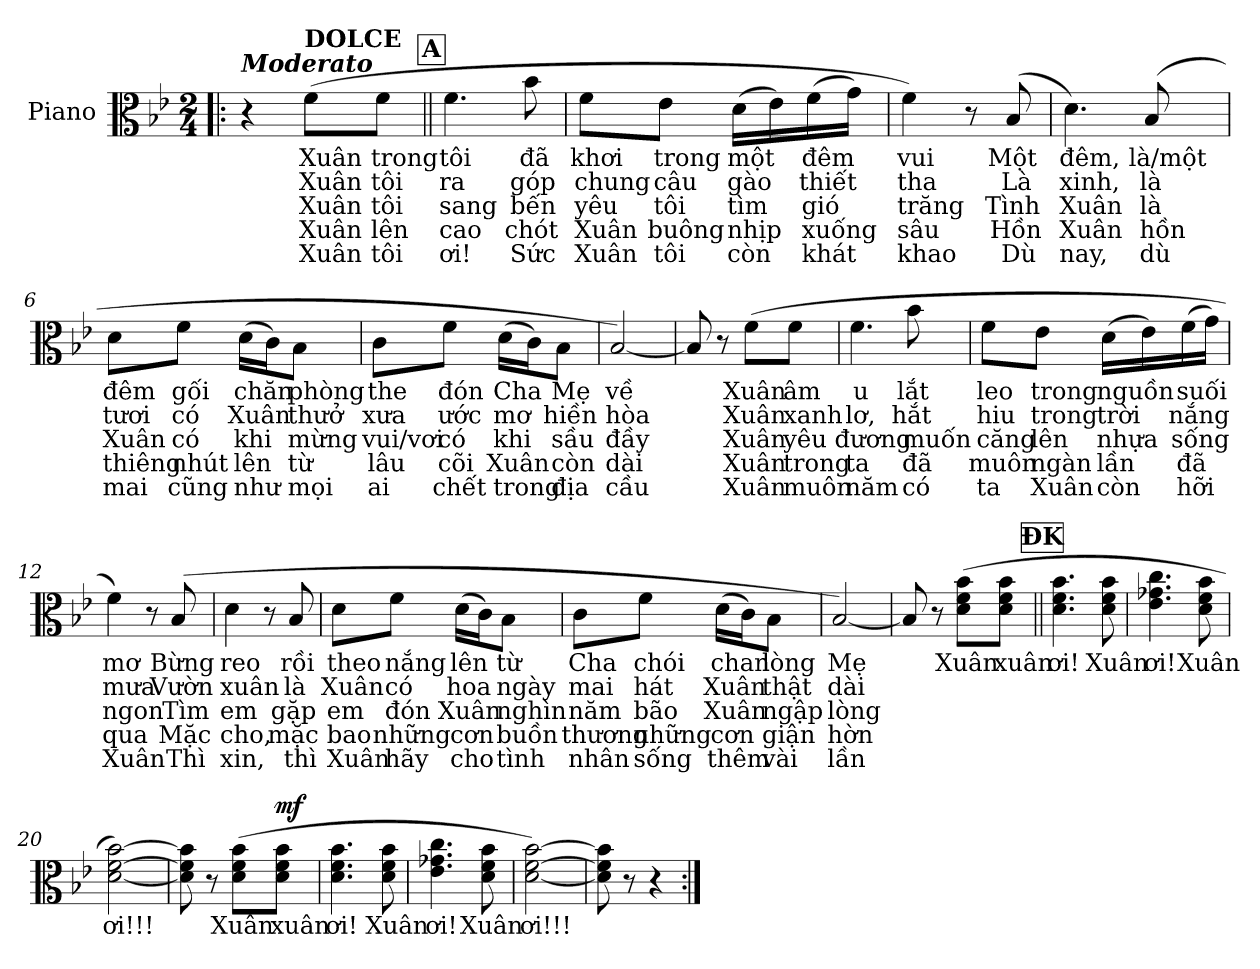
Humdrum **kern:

**kern	**text	**text	**text	**text	**text	**dynam
*part1	*part1	*part1	*part1	*part1	*part1	*part1
*staff1	*staff1	*staff1	*staff1	*staff1	*staff1	*staff1
*I"Piano	*	*	*	*	*	*
*I'Pno.	*	*	*	*	*	*
*clefC3	*	*	*	*	*	*
*k[b-e-]	*	*	*	*	*	*
*M2/4	*	*	*	*	*	*
=1!|:	=1!|:	=1!|:	=1!|:	=1!|:	=1!|:	=1!|:
!LO:TX:a:Bi:t=Moderato	!	!	!	!	!	!
4r	.	.	.	.	.	.
!LO:TX:a:B:t=DOLCE	!	!	!	!	!	!
!	!LO:LY:b	!LO:LY:b	!LO:LY:b	!LO:LY:b	!LO:LY:b	!
(8f\L	Xuân	Xuân	Xuân	Xuân	Xuân	.
!	!LO:LY:b	!LO:LY:b	!LO:LY:b	!LO:LY:b	!LO:LY:b	!
8f\J	trong	tôi	tôi	lên	tôi	.
!!LO:REH:place=s1:a:B:fs=14:t=A
=2||	=2||	=2||	=2||	=2||	=2||	=2||
!	!LO:LY:b	!LO:LY:b	!LO:LY:b	!LO:LY:b	!LO:LY:b	!
4.f\	tôi	ra	sang	cao	ơi!	.
!	!LO:LY:b	!LO:LY:b	!LO:LY:b	!LO:LY:b	!LO:LY:b	!
8b-\	đã	góp	bến	chót	Sức	.
=3	=3	=3	=3	=3	=3	=3
!	!LO:LY:b	!LO:LY:b	!LO:LY:b	!LO:LY:b	!LO:LY:b	!
8f\L	khơi	chung	yêu	Xuân	Xuân	.
!	!LO:LY:b	!LO:LY:b	!LO:LY:b	!LO:LY:b	!LO:LY:b	!
8e-\J	trong	câu	tôi	buông	tôi	.
!	!LO:LY:b	!LO:LY:b	!LO:LY:b	!LO:LY:b	!LO:LY:b	!
(16d\LL	một	gào	tìm	nhịp	còn	.
16e-\)	.	.	.	.	.	.
!	!LO:LY:b	!LO:LY:b	!LO:LY:b	!LO:LY:b	!LO:LY:b	!
(16f\	đêm	thiết	gió	xuống	khát	.
16g\JJ)	.	.	.	.	.	.
=4	=4	=4	=4	=4	=4	=4
!	!LO:LY:b	!LO:LY:b	!LO:LY:b	!LO:LY:b	!LO:LY:b	!
4f\)	vui	tha	trăng	sâu	khao	.
8r	.	.	.	.	.	.
!	!LO:LY:b	!LO:LY:b	!LO:LY:b	!LO:LY:b	!LO:LY:b	!
(>8B-/	Một	Là	Tình	Hồn	Dù	.
!!LO:LB:g=z
=5	=5	=5	=5	=5	=5	=5
!	!LO:LY:b	!LO:LY:b	!LO:LY:b	!LO:LY:b	!LO:LY:b	!
4.d\)	đêm,	xinh,	Xuân	Xuân	nay,	.
!	!LO:LY:b	!LO:LY:b	!LO:LY:b	!LO:LY:b	!LO:LY:b	!
(8B-/	là/một	là	là	hồn	dù	.
=6	=6	=6	=6	=6	=6	=6
!	!LO:LY:b	!LO:LY:b	!LO:LY:b	!LO:LY:b	!LO:LY:b	!
8d\L	đêm	tươi	Xuân	thiêng	mai	.
!	!LO:LY:b	!LO:LY:b	!LO:LY:b	!LO:LY:b	!LO:LY:b	!
8f\J	gối	có	có	nhút	cũng	.
!	!LO:LY:b	!LO:LY:b	!LO:LY:b	!LO:LY:b	!LO:LY:b	!
(16d\LL	chăn	Xuân	khi	lên	như	.
16c\J)	.	.	.	.	.	.
!	!LO:LY:b	!LO:LY:b	!LO:LY:b	!LO:LY:b	!LO:LY:b	!
8B-\J	phòng	thưở	mừng	từ	mọi	.
=7	=7	=7	=7	=7	=7	=7
!	!LO:LY:b	!LO:LY:b	!LO:LY:b	!LO:LY:b	!LO:LY:b	!
8c\L	the	xưa	vui/vơi	lâu	ai	.
!	!LO:LY:b	!LO:LY:b	!LO:LY:b	!LO:LY:b	!LO:LY:b	!
8f\J	đón	ước	có	cõi	chết	.
!	!LO:LY:b	!LO:LY:b	!LO:LY:b	!LO:LY:b	!LO:LY:b	!
(16d\LL	Cha	mơ	khi	Xuân	trong	.
16c\J)	.	.	.	.	.	.
!	!LO:LY:b	!LO:LY:b	!LO:LY:b	!LO:LY:b	!LO:LY:b	!
8B-\J	Mẹ	hiền	sầu	còn	địa	.
=8	=8	=8	=8	=8	=8	=8
!	!LO:LY:b	!LO:LY:b	!LO:LY:b	!LO:LY:b	!LO:LY:b	!
[2B-/)	về	hòa	đầy	dài	cầu	.
!!LO:LB:g=z
=9	=9	=9	=9	=9	=9	=9
8B-/]	.	.	.	.	.	.
8r	.	.	.	.	.	.
!	!LO:LY:b	!LO:LY:b	!LO:LY:b	!LO:LY:b	!LO:LY:b	!
(8f\L	Xuân	Xuân	Xuân	Xuân	Xuân	.
!	!LO:LY:b	!LO:LY:b	!LO:LY:b	!LO:LY:b	!LO:LY:b	!
8f\J	âm	xanh	yêu	trong	muôn	.
=10	=10	=10	=10	=10	=10	=10
!	!LO:LY:b	!LO:LY:b	!LO:LY:b	!LO:LY:b	!LO:LY:b	!
4.f\	u	lơ,	đương	ta	năm	.
!	!LO:LY:b	!LO:LY:b	!LO:LY:b	!LO:LY:b	!LO:LY:b	!
8b-\	lắt	hắt	muốn	đã	có	.
=11	=11	=11	=11	=11	=11	=11
!	!LO:LY:b	!LO:LY:b	!LO:LY:b	!LO:LY:b	!LO:LY:b	!
8f\L	leo	hiu	căng	muôn	ta	.
!	!LO:LY:b	!LO:LY:b	!LO:LY:b	!LO:LY:b	!LO:LY:b	!
8e-\J	trong	trong	lên	ngàn	Xuân	.
!	!LO:LY:b	!LO:LY:b	!LO:LY:b	!LO:LY:b	!LO:LY:b	!
(16d\LL	nguồn	trời	nhựa	lần	còn	.
16e-\)	.	.	.	.	.	.
!	!LO:LY:b	!LO:LY:b	!LO:LY:b	!LO:LY:b	!LO:LY:b	!
(16f\	suối	nắng	sống	đã	hỡi	.
16g\JJ)	.	.	.	.	.	.
=12	=12	=12	=12	=12	=12	=12
!	!LO:LY:b	!LO:LY:b	!LO:LY:b	!LO:LY:b	!LO:LY:b	!
4f\)	mơ	mưa	ngon	qua	Xuân	.
8r	.	.	.	.	.	.
!	!LO:LY:b	!LO:LY:b	!LO:LY:b	!LO:LY:b	!LO:LY:b	!
(8B-/	Bừng	Vườn	Tìm	Mặc	Thì	.
=13	=13	=13	=13	=13	=13	=13
!	!LO:LY:b	!LO:LY:b	!LO:LY:b	!LO:LY:b	!LO:LY:b	!
4d\	reo	xuân	em	cho,	xin,	.
8r	.	.	.	.	.	.
!	!LO:LY:b	!LO:LY:b	!LO:LY:b	!LO:LY:b	!LO:LY:b	!
8B-/	rồi	là	gặp	mặc	thì	.
!!LO:LB:g=z
=14	=14	=14	=14	=14	=14	=14
!	!LO:LY:b	!LO:LY:b	!LO:LY:b	!LO:LY:b	!LO:LY:b	!
8d\L	theo	Xuân	em	bao	Xuân	.
!	!LO:LY:b	!LO:LY:b	!LO:LY:b	!LO:LY:b	!LO:LY:b	!
8f\J	nắng	có	đón	những	hãy	.
!	!LO:LY:b	!LO:LY:b	!LO:LY:b	!LO:LY:b	!LO:LY:b	!
(16d\LL	lên	hoa	Xuân	cơn	cho	.
16c\J)	.	.	.	.	.	.
!	!LO:LY:b	!LO:LY:b	!LO:LY:b	!LO:LY:b	!LO:LY:b	!
8B-\J	từ	ngày	nghìn	buồn	tình	.
=15	=15	=15	=15	=15	=15	=15
!	!LO:LY:b	!LO:LY:b	!LO:LY:b	!LO:LY:b	!LO:LY:b	!
8c\L	Cha	mai	năm	thương	nhân	.
!	!LO:LY:b	!LO:LY:b	!LO:LY:b	!LO:LY:b	!LO:LY:b	!
8f\J	chói	hát	bão	những	sống	.
!	!LO:LY:b	!LO:LY:b	!LO:LY:b	!LO:LY:b	!LO:LY:b	!
(16d\LL	chan	Xuân	Xuân	cơn	thêm	.
16c\J)	.	.	.	.	.	.
!	!LO:LY:b	!LO:LY:b	!LO:LY:b	!LO:LY:b	!LO:LY:b	!
8B-\J	lòng	thật	ngập	giận	vài	.
=16	=16	=16	=16	=16	=16	=16
!	!LO:LY:b	!LO:LY:b	!LO:LY:b	!LO:LY:b	!LO:LY:b	!
[2B-/)	Mẹ	dài	lòng	hờn	lần	.
=17	=17	=17	=17	=17	=17	=17
8B-/]	.	.	.	.	.	.
8r	.	.	.	.	.	.
!	!LO:LY:b	!	!	!	!	!
(8d\ 8f\ 8b-\L	Xuân	.	.	.	.	.
!	!LO:LY:b	!	!	!	!	!
8d\ 8f\ 8b-\J	xuân	.	.	.	.	.
!!LO:REH:place=s1:a:B:fs=14:t=ĐK
=18||	=18||	=18||	=18||	=18||	=18||	=18||
!	!LO:LY:b	!	!	!	!	!
4.d\ 4.f\ 4.b-\	ơi!	.	.	.	.	.
!	!LO:LY:b	!	!	!	!	!
8d\ 8f\ 8b-\	Xuân	.	.	.	.	.
!!LO:LB:g=z
=19	=19	=19	=19	=19	=19	=19
!	!LO:LY:b	!	!	!	!	!
4.e-\ 4.g-X\ 4.cc\	ơi!	.	.	.	.	.
!	!LO:LY:b	!	!	!	!	!
8d\ 8f\ 8b-\	Xuân	.	.	.	.	.
=20	=20	=20	=20	=20	=20	=20
!	!LO:LY:b	!	!	!	!	!
[2d\ [2f\ [2b-\)	ơi!!!	.	.	.	.	.
=21	=21	=21	=21	=21	=21	=21
8d\] 8f\] 8b-\]	.	.	.	.	.	.
8r	.	.	.	.	.	.
!	!LO:LY:b	!	!	!	!	!
(8d\ 8f\ 8b-\L	Xuân	.	.	.	.	.
!	!LO:LY:b	!	!	!	!	!LO:DY:b
8d\ 8f\ 8b-\J	xuân	.	.	.	.	mf
=22	=22	=22	=22	=22	=22	=22
!	!LO:LY:b	!	!	!	!	!
4.d\ 4.f\ 4.b-\	ơi!	.	.	.	.	.
!	!LO:LY:b	!	!	!	!	!
8d\ 8f\ 8b-\	Xuân	.	.	.	.	.
=23	=23	=23	=23	=23	=23	=23
!	!LO:LY:b	!	!	!	!	!
4.e-\ 4.g-X\ 4.cc\	ơi!	.	.	.	.	.
!	!LO:LY:b	!	!	!	!	!
8d\ 8f\ 8b-\	Xuân	.	.	.	.	.
=24	=24	=24	=24	=24	=24	=24
!	!LO:LY:b	!	!	!	!	!
[2d\ [2f\ [2b-\)	ơi!!!	.	.	.	.	.
=25	=25	=25	=25	=25	=25	=25
8d\] 8f\] 8b-\]	.	.	.	.	.	.
8r	.	.	.	.	.	.
4r	.	.	.	.	.	.
=:|!	=:|!	=:|!	=:|!	=:|!	=:|!	=:|!
*-	*-	*-	*-	*-	*-	*-
